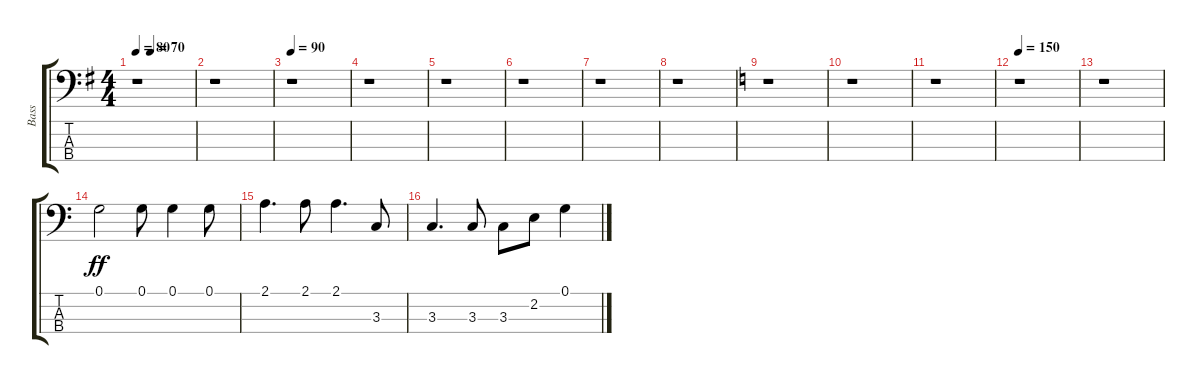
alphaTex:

\track ("Bass" "Bass") {instrument fretlessbass}
\staff {score tabs}
\tuning (G2 D2 A1 E1) {hide}
\ts (4 4)
\tempo 80
\tempo (70 0.25)
\clef f4
\ks g
r.1{dy ff} |
r.1 |
\tempo 90
r.1 |
r.1 |
r.1 |
r.1 |
r.1 |
r.1 |
\ks c
r.1 |
r.1 |
r.1 |
\tempo 150
r.1 |
r.1 |
0.1.2 0.1.8 0.1.4 0.1.8 |
2.1.4{d} 2.1.8 2.1.4{d} 3.3.8 |
3.3.4{d} 3.3.8 3.3.8 2.2.8 0.1.4
